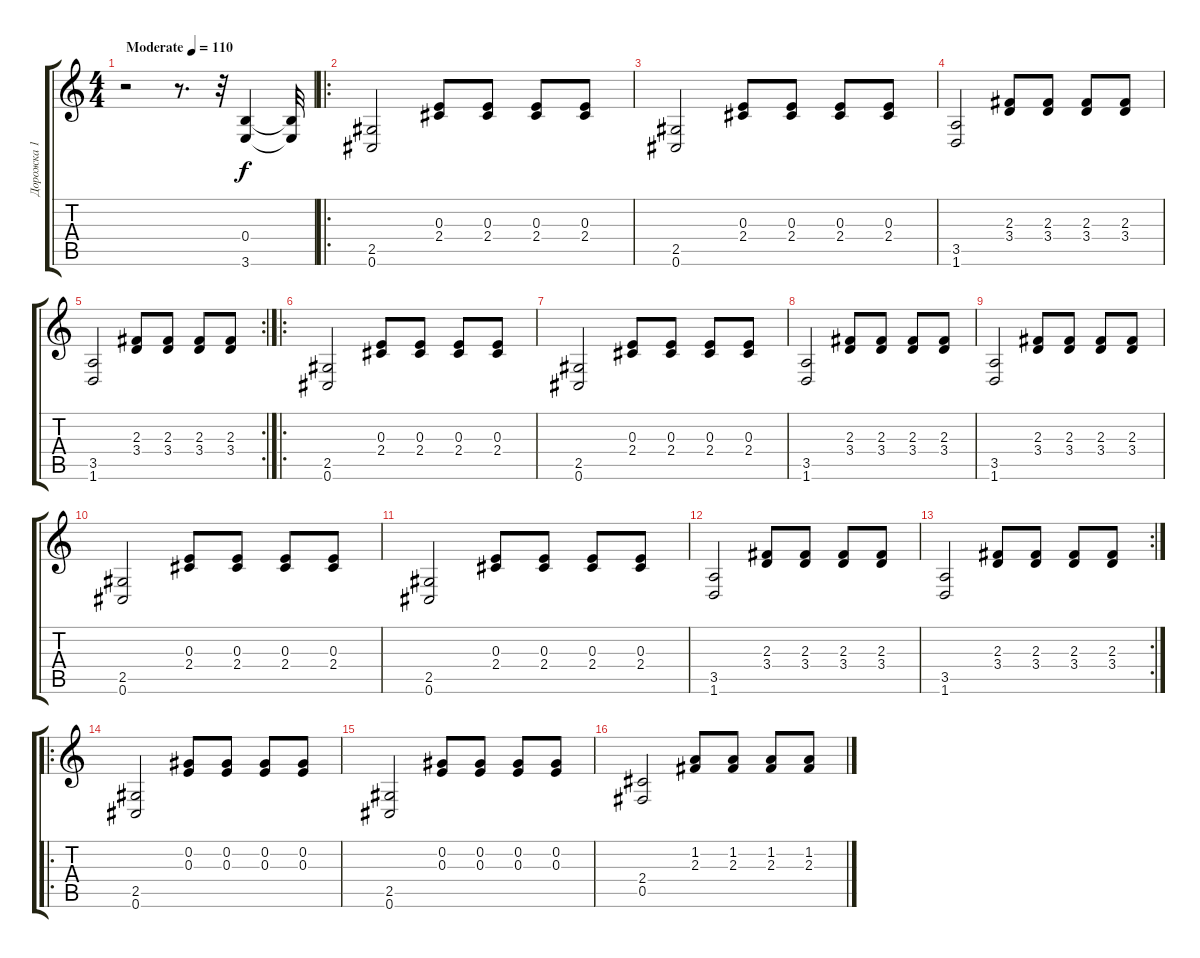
\track ("Дорожка 1" "Дорожка 1") {instrument distortionguitar}
\staff {score tabs}
\tuning (Db4 Ab3 E3 B2 Gb2 Db2) {hide}
\ts (4 4)
\tempo (110 "Moderate")
\clef g2
\ks c
r.2{dy f instrument distortionguitar} r.8{d} r.32 (0.4 3.6).4 (0.4{t} 3.6{t}).32 |
\ro
(2.5 0.6).2 (0.3 2.4).8 (0.3 2.4).8 (0.3 2.4).8 (0.3 2.4).8 |
(2.5 0.6).2 (0.3 2.4).8 (0.3 2.4).8 (0.3 2.4).8 (0.3 2.4).8 |
(3.5 1.6).2 (2.3 3.4).8 (2.3 3.4).8 (2.3 3.4).8 (2.3 3.4).8 |
\rc 2
(3.5 1.6).2 (2.3 3.4).8 (2.3 3.4).8 (2.3 3.4).8 (2.3 3.4).8 |
\ro
(2.5 0.6).2 (0.3 2.4).8 (0.3 2.4).8 (0.3 2.4).8 (0.3 2.4).8 |
(2.5 0.6).2 (0.3 2.4).8 (0.3 2.4).8 (0.3 2.4).8 (0.3 2.4).8 |
(3.5 1.6).2 (2.3 3.4).8 (2.3 3.4).8 (2.3 3.4).8 (2.3 3.4).8 |
(3.5 1.6).2 (2.3 3.4).8 (2.3 3.4).8 (2.3 3.4).8 (2.3 3.4).8 |
(2.5 0.6).2 (0.3 2.4).8 (0.3 2.4).8 (0.3 2.4).8 (0.3 2.4).8 |
(2.5 0.6).2 (0.3 2.4).8 (0.3 2.4).8 (0.3 2.4).8 (0.3 2.4).8 |
(3.5 1.6).2 (2.3 3.4).8 (2.3 3.4).8 (2.3 3.4).8 (2.3 3.4).8 |
\rc 2
(3.5 1.6).2 (2.3 3.4).8 (2.3 3.4).8 (2.3 3.4).8 (2.3 3.4).8 |
\ro
(2.5 0.6).2 (0.2 0.3).8 (0.2 0.3).8 (0.2 0.3).8 (0.2 0.3).8 |
(2.5 0.6).2 (0.2 0.3).8 (0.2 0.3).8 (0.2 0.3).8 (0.2 0.3).8 |
(2.4 0.5).2 (1.2 2.3).8 (1.2 2.3).8 (1.2 2.3).8 (1.2 2.3).8
